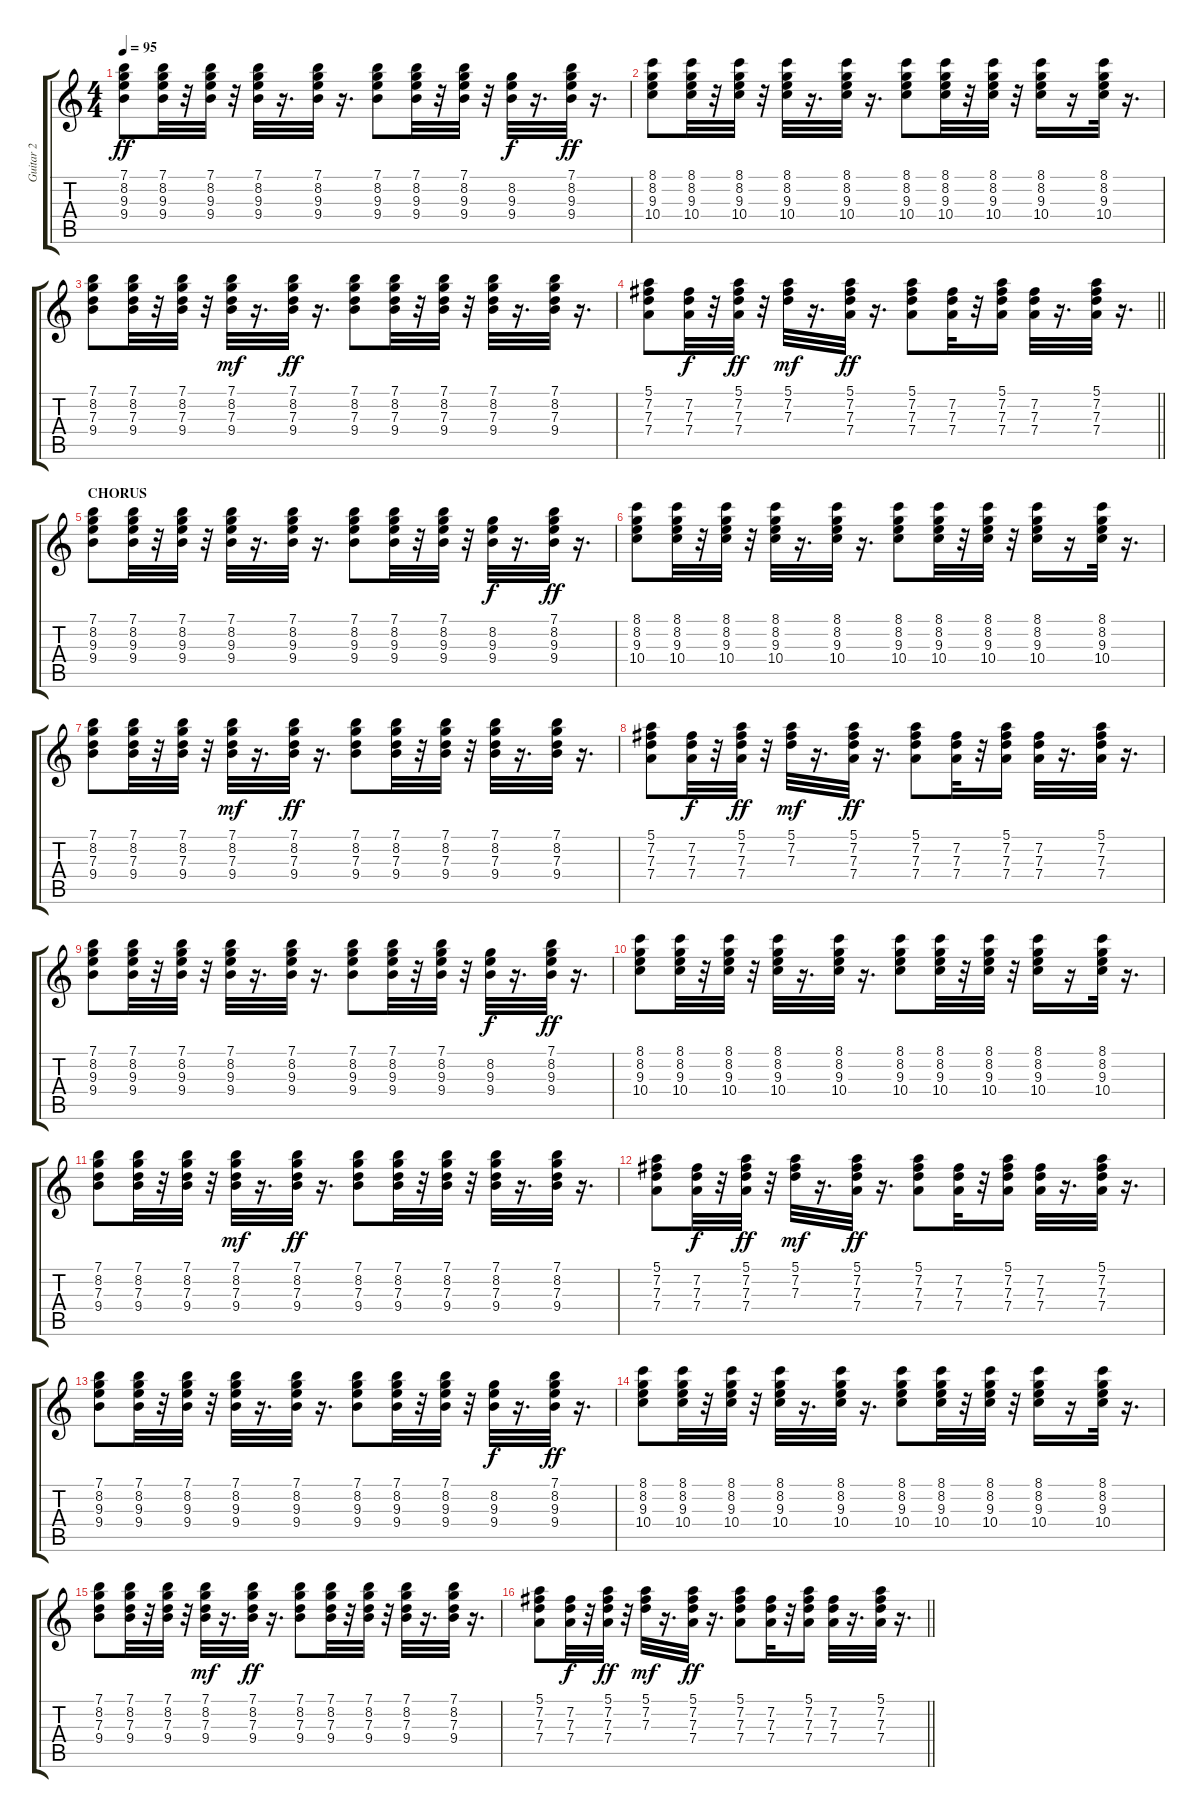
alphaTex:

\track ("Guitar 2" "Guitar 2") {instrument acousticguitarnylon}
\staff {score tabs}
\tuning (E4 B3 G3 D3 A2 E2) {hide}
\ts (4 4)
\tempo 95
\clef g2
\ks c
(7.1 8.2 9.3 9.4).8{dy ff} (7.1 8.2 9.3 9.4).32 r.32 (7.1 8.2 9.3 9.4).32 r.32 (7.1 8.2 9.3 9.4).32 r.16{d} (7.1 8.2 9.3 9.4).32 r.16{d} (7.1 8.2 9.3 9.4).8 (7.1 8.2 9.3 9.4).32 r.32 (7.1 8.2 9.3 9.4).32 r.32 (8.2 9.3 9.4).32{dy f} r.16{d} (7.1 8.2 9.3 9.4).32{dy ff} r.16{d} |
(8.1 8.2 9.3 10.4).8 (8.1 8.2 9.3 10.4).32 r.32 (8.1 8.2 9.3 10.4).32 r.32 (8.1 8.2 9.3 10.4).32 r.16{d} (8.1 8.2 9.3 10.4).32 r.16{d} (8.1 8.2 9.3 10.4).8 (8.1 8.2 9.3 10.4).32 r.32 (8.1 8.2 9.3 10.4).32 r.32 (8.1 8.2 9.3 10.4).16 r.16 (8.1 8.2 9.3 10.4).32 r.16{d} |
(7.1 8.2 7.3 9.4).8 (7.1 8.2 7.3 9.4).32 r.32 (7.1 8.2 7.3 9.4).32 r.32 (7.1 8.2 7.3 9.4).32{dy mf} r.16{d} (7.1 8.2 7.3 9.4).32{dy ff} r.16{d} (7.1 8.2 7.3 9.4).8 (7.1 8.2 7.3 9.4).32 r.32 (7.1 8.2 7.3 9.4).32 r.32 (7.1 8.2 7.3 9.4).32 r.16{d} (7.1 8.2 7.3 9.4).32 r.16{d} |
\barLineRight lightlight
(5.1 7.2 7.3 7.4).8 (7.2 7.3 7.4).32{dy f} r.32 (5.1 7.2 7.3 7.4).32{dy ff} r.32 (5.1 7.2 7.3).32{dy mf} r.16{d} (5.1 7.2 7.3 7.4).32{dy ff} r.16{d} (5.1 7.2 7.3 7.4).8 (7.2 7.3 7.4).32 r.32 (5.1 7.2 7.3 7.4).16 (7.2 7.3 7.4).32 r.16{d} (5.1 7.2 7.3 7.4).32 r.16{d} |
\section ("" "CHORUS")
(7.1 8.2 9.3 9.4).8 (7.1 8.2 9.3 9.4).32 r.32 (7.1 8.2 9.3 9.4).32 r.32 (7.1 8.2 9.3 9.4).32 r.16{d} (7.1 8.2 9.3 9.4).32 r.16{d} (7.1 8.2 9.3 9.4).8 (7.1 8.2 9.3 9.4).32 r.32 (7.1 8.2 9.3 9.4).32 r.32 (8.2 9.3 9.4).32{dy f} r.16{d} (7.1 8.2 9.3 9.4).32{dy ff} r.16{d} |
(8.1 8.2 9.3 10.4).8 (8.1 8.2 9.3 10.4).32 r.32 (8.1 8.2 9.3 10.4).32 r.32 (8.1 8.2 9.3 10.4).32 r.16{d} (8.1 8.2 9.3 10.4).32 r.16{d} (8.1 8.2 9.3 10.4).8 (8.1 8.2 9.3 10.4).32 r.32 (8.1 8.2 9.3 10.4).32 r.32 (8.1 8.2 9.3 10.4).16 r.16 (8.1 8.2 9.3 10.4).32 r.16{d} |
(7.1 8.2 7.3 9.4).8 (7.1 8.2 7.3 9.4).32 r.32 (7.1 8.2 7.3 9.4).32 r.32 (7.1 8.2 7.3 9.4).32{dy mf} r.16{d} (7.1 8.2 7.3 9.4).32{dy ff} r.16{d} (7.1 8.2 7.3 9.4).8 (7.1 8.2 7.3 9.4).32 r.32 (7.1 8.2 7.3 9.4).32 r.32 (7.1 8.2 7.3 9.4).32 r.16{d} (7.1 8.2 7.3 9.4).32 r.16{d} |
(5.1 7.2 7.3 7.4).8 (7.2 7.3 7.4).32{dy f} r.32 (5.1 7.2 7.3 7.4).32{dy ff} r.32 (5.1 7.2 7.3).32{dy mf} r.16{d} (5.1 7.2 7.3 7.4).32{dy ff} r.16{d} (5.1 7.2 7.3 7.4).8 (7.2 7.3 7.4).32 r.32 (5.1 7.2 7.3 7.4).16 (7.2 7.3 7.4).32 r.16{d} (5.1 7.2 7.3 7.4).32 r.16{d} |
(7.1 8.2 9.3 9.4).8 (7.1 8.2 9.3 9.4).32 r.32 (7.1 8.2 9.3 9.4).32 r.32 (7.1 8.2 9.3 9.4).32 r.16{d} (7.1 8.2 9.3 9.4).32 r.16{d} (7.1 8.2 9.3 9.4).8 (7.1 8.2 9.3 9.4).32 r.32 (7.1 8.2 9.3 9.4).32 r.32 (8.2 9.3 9.4).32{dy f} r.16{d} (7.1 8.2 9.3 9.4).32{dy ff} r.16{d} |
(8.1 8.2 9.3 10.4).8 (8.1 8.2 9.3 10.4).32 r.32 (8.1 8.2 9.3 10.4).32 r.32 (8.1 8.2 9.3 10.4).32 r.16{d} (8.1 8.2 9.3 10.4).32 r.16{d} (8.1 8.2 9.3 10.4).8 (8.1 8.2 9.3 10.4).32 r.32 (8.1 8.2 9.3 10.4).32 r.32 (8.1 8.2 9.3 10.4).16 r.16 (8.1 8.2 9.3 10.4).32 r.16{d} |
(7.1 8.2 7.3 9.4).8 (7.1 8.2 7.3 9.4).32 r.32 (7.1 8.2 7.3 9.4).32 r.32 (7.1 8.2 7.3 9.4).32{dy mf} r.16{d} (7.1 8.2 7.3 9.4).32{dy ff} r.16{d} (7.1 8.2 7.3 9.4).8 (7.1 8.2 7.3 9.4).32 r.32 (7.1 8.2 7.3 9.4).32 r.32 (7.1 8.2 7.3 9.4).32 r.16{d} (7.1 8.2 7.3 9.4).32 r.16{d} |
(5.1 7.2 7.3 7.4).8 (7.2 7.3 7.4).32{dy f} r.32 (5.1 7.2 7.3 7.4).32{dy ff} r.32 (5.1 7.2 7.3).32{dy mf} r.16{d} (5.1 7.2 7.3 7.4).32{dy ff} r.16{d} (5.1 7.2 7.3 7.4).8 (7.2 7.3 7.4).32 r.32 (5.1 7.2 7.3 7.4).16 (7.2 7.3 7.4).32 r.16{d} (5.1 7.2 7.3 7.4).32 r.16{d} |
(7.1 8.2 9.3 9.4).8 (7.1 8.2 9.3 9.4).32 r.32 (7.1 8.2 9.3 9.4).32 r.32 (7.1 8.2 9.3 9.4).32 r.16{d} (7.1 8.2 9.3 9.4).32 r.16{d} (7.1 8.2 9.3 9.4).8 (7.1 8.2 9.3 9.4).32 r.32 (7.1 8.2 9.3 9.4).32 r.32 (8.2 9.3 9.4).32{dy f} r.16{d} (7.1 8.2 9.3 9.4).32{dy ff} r.16{d} |
(8.1 8.2 9.3 10.4).8 (8.1 8.2 9.3 10.4).32 r.32 (8.1 8.2 9.3 10.4).32 r.32 (8.1 8.2 9.3 10.4).32 r.16{d} (8.1 8.2 9.3 10.4).32 r.16{d} (8.1 8.2 9.3 10.4).8 (8.1 8.2 9.3 10.4).32 r.32 (8.1 8.2 9.3 10.4).32 r.32 (8.1 8.2 9.3 10.4).16 r.16 (8.1 8.2 9.3 10.4).32 r.16{d} |
(7.1 8.2 7.3 9.4).8 (7.1 8.2 7.3 9.4).32 r.32 (7.1 8.2 7.3 9.4).32 r.32 (7.1 8.2 7.3 9.4).32{dy mf} r.16{d} (7.1 8.2 7.3 9.4).32{dy ff} r.16{d} (7.1 8.2 7.3 9.4).8 (7.1 8.2 7.3 9.4).32 r.32 (7.1 8.2 7.3 9.4).32 r.32 (7.1 8.2 7.3 9.4).32 r.16{d} (7.1 8.2 7.3 9.4).32 r.16{d} |
\barLineRight lightlight
(5.1 7.2 7.3 7.4).8 (7.2 7.3 7.4).32{dy f} r.32 (5.1 7.2 7.3 7.4).32{dy ff} r.32 (5.1 7.2 7.3).32{dy mf} r.16{d} (5.1 7.2 7.3 7.4).32{dy ff} r.16{d} (5.1 7.2 7.3 7.4).8 (7.2 7.3 7.4).32 r.32 (5.1 7.2 7.3 7.4).16 (7.2 7.3 7.4).32 r.16{d} (5.1 7.2 7.3 7.4).32 r.16{d}
